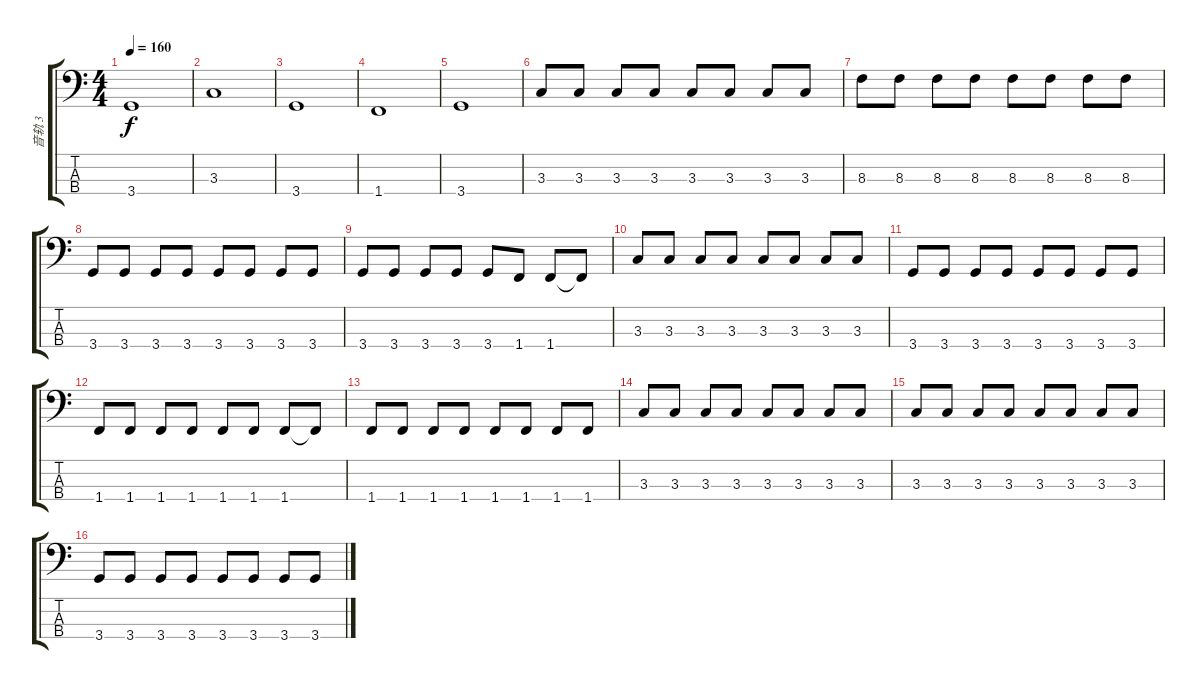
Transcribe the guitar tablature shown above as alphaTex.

\track ("音轨 3" "音轨 3") {instrument electricbasspick}
\staff {score tabs}
\tuning (G2 D2 A1 E1) {hide}
\ts (4 4)
\tempo 160
\clef f4
\ks c
3.4.1{dy f} |
3.3.1 |
3.4.1 |
1.4.1 |
3.4.1 |
3.3.8 3.3.8 3.3.8 3.3.8 3.3.8 3.3.8 3.3.8 3.3.8 |
8.3.8 8.3.8 8.3.8 8.3.8 8.3.8 8.3.8 8.3.8 8.3.8 |
3.4.8 3.4.8 3.4.8 3.4.8 3.4.8 3.4.8 3.4.8 3.4.8 |
3.4.8 3.4.8 3.4.8 3.4.8 3.4.8 1.4.8 1.4.8 1.4{t}.8 |
3.3.8 3.3.8 3.3.8 3.3.8 3.3.8 3.3.8 3.3.8 3.3.8 |
3.4.8 3.4.8 3.4.8 3.4.8 3.4.8 3.4.8 3.4.8 3.4.8 |
1.4.8 1.4.8 1.4.8 1.4.8 1.4.8 1.4.8 1.4.8 1.4{t}.8 |
1.4.8 1.4.8 1.4.8 1.4.8 1.4.8 1.4.8 1.4.8 1.4.8 |
3.3.8 3.3.8 3.3.8 3.3.8 3.3.8 3.3.8 3.3.8 3.3.8 |
3.3.8 3.3.8 3.3.8 3.3.8 3.3.8 3.3.8 3.3.8 3.3.8 |
3.4.8 3.4.8 3.4.8 3.4.8 3.4.8 3.4.8 3.4.8 3.4.8
